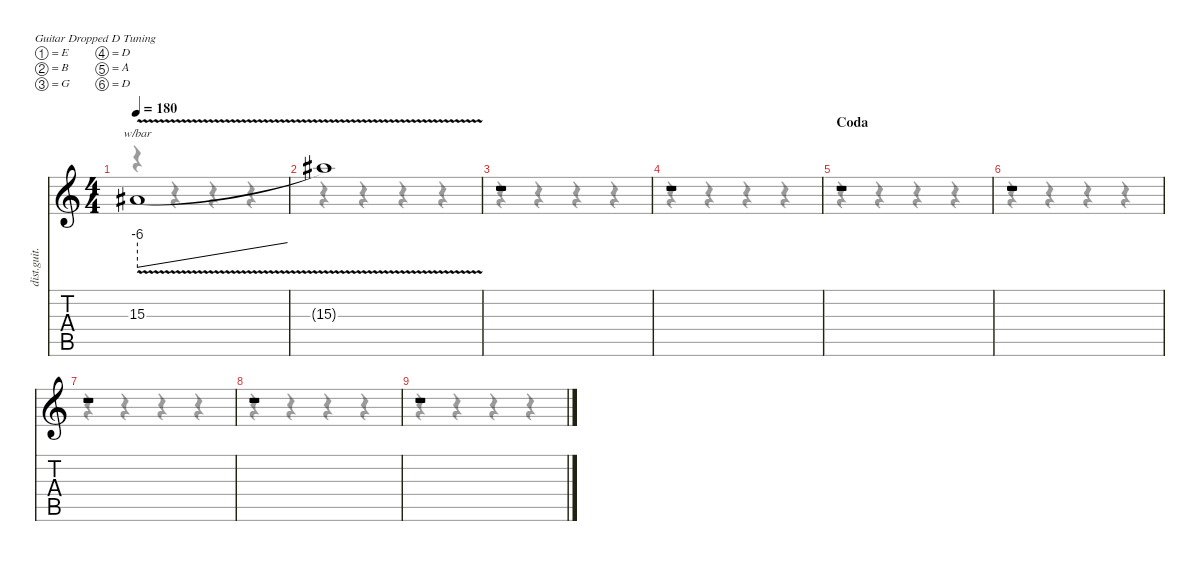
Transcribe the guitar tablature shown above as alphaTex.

\defaultSystemsLayout 4
\hideDynamics
\bracketExtendMode nobrackets
\track ("Harmony" "dist.guit.") {instrument distortionguitar}
\staff {score tabs}
\tuning (E4 B3 G3 D3 A2 D2)
\voice
\ts (4 4)
\tempo 180
\clef g2
\ks c
15.3{v t acc #}.1{tbe (dive default 0 -24 60 0) dy f} |
15.3{v t acc #}.1 |
r.1 |
r.1 |
\section ("" "Coda")
r.1 |
r.1 |
r.1 |
r.1 |
r.1
\voice
\clef g2
\ottava regular
\simile none
\ks c
r.4{dy mf} r.4 r.4 r.4 |
r.4 r.4 r.4 r.4 |
r.4 r.4 r.4 r.4 |
r.4 r.4 r.4 r.4 |
r.4 r.4 r.4 r.4 |
r.4 r.4 r.4 r.4 |
r.4 r.4 r.4 r.4 |
r.4 r.4 r.4 r.4 |
r.4 r.4 r.4 r.4
